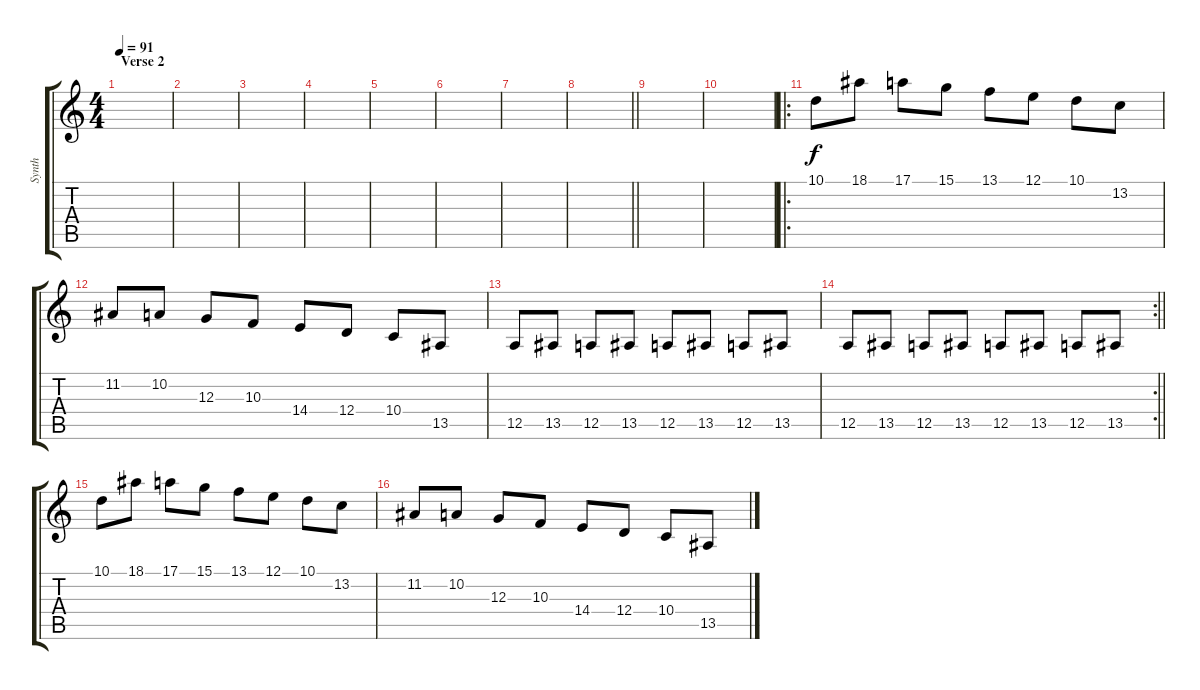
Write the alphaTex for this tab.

\track ("Synth" "Synth") {instrument pad6metallic}
\staff {score tabs}
\tuning (E4 B3 G3 D3 A2 E2) {hide}
\ts (4 4)
\section ("" "Verse 2")
\tempo 91
\clef g2
\ks c
|
|
|
|
|
|
|
\barLineRight lightlight
|
|
|
\ro
10.1.8{volume 8 instrument pad6metallic} 18.1.8 17.1.8 15.1.8 13.1.8 12.1.8 10.1.8 13.2.8 |
11.2.8 10.2.8 12.3.8 10.3.8 14.4.8 12.4.8 10.4.8 13.5.8 |
12.5.8 13.5.8 12.5.8 13.5.8 12.5.8 13.5.8 12.5.8 13.5.8 |
\rc 2
\barLineRight lightlight
12.5.8 13.5.8 12.5.8 13.5.8 12.5.8 13.5.8 12.5.8 13.5.8 |
10.1.8{volume 11 instrument pad6metallic} 18.1.8 17.1.8 15.1.8 13.1.8 12.1.8 10.1.8 13.2.8 |
11.2.8 10.2.8 12.3.8 10.3.8 14.4.8 12.4.8 10.4.8 13.5.8
